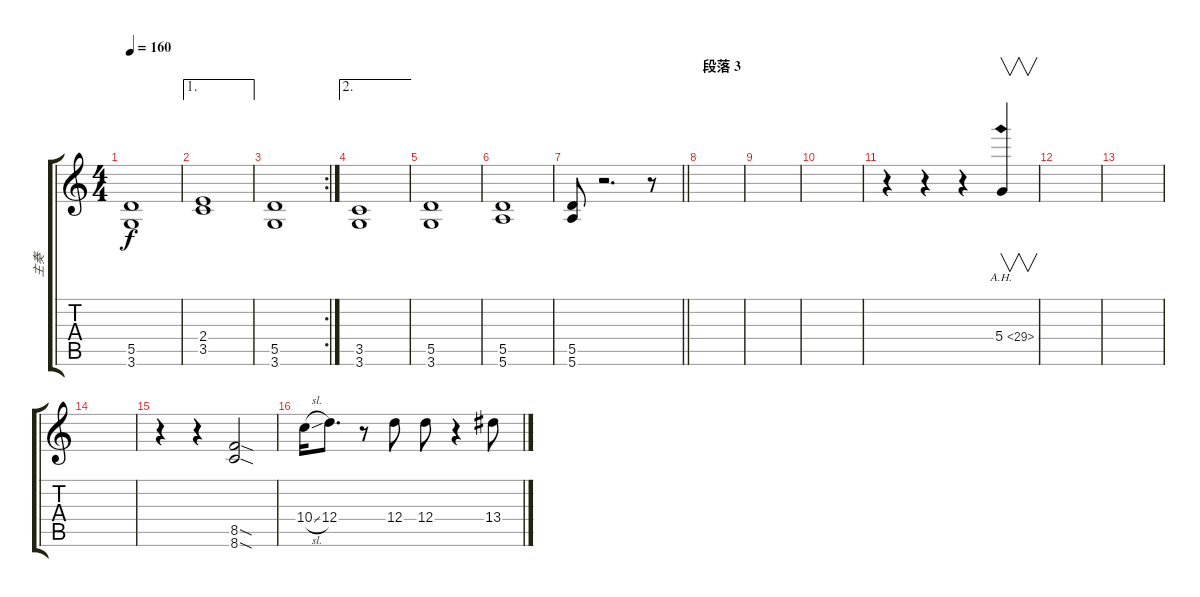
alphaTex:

\track ("主奏" "主奏") {instrument overdrivenguitar}
\staff {score tabs}
\tuning (E4 B3 G3 D3 A2 E2) {hide}
\ts (4 4)
\tempo 160
\clef g2
\ks c
(5.5 3.6).1{dy f} |
\ae 1
(2.4 3.5).1 |
\rc 2
(5.5 3.6).1 |
\ae 2
(3.5 3.6).1 |
(5.5 3.6).1 |
(5.5 5.6).1 |
\barLineRight lightlight
(5.5 5.6).8 r.2{d} r.8 |
\section ("" "段落 3")
|
|
|
r.4 r.4 r.4 5.4{ah 24}.4{v} |
|
|
|
r.4 r.4 (8.5{sod} 8.6{sod}).2 |
10.4{sl}.16 12.4.8{d} r.8 12.4.8 12.4.8 r.4 13.4.8
